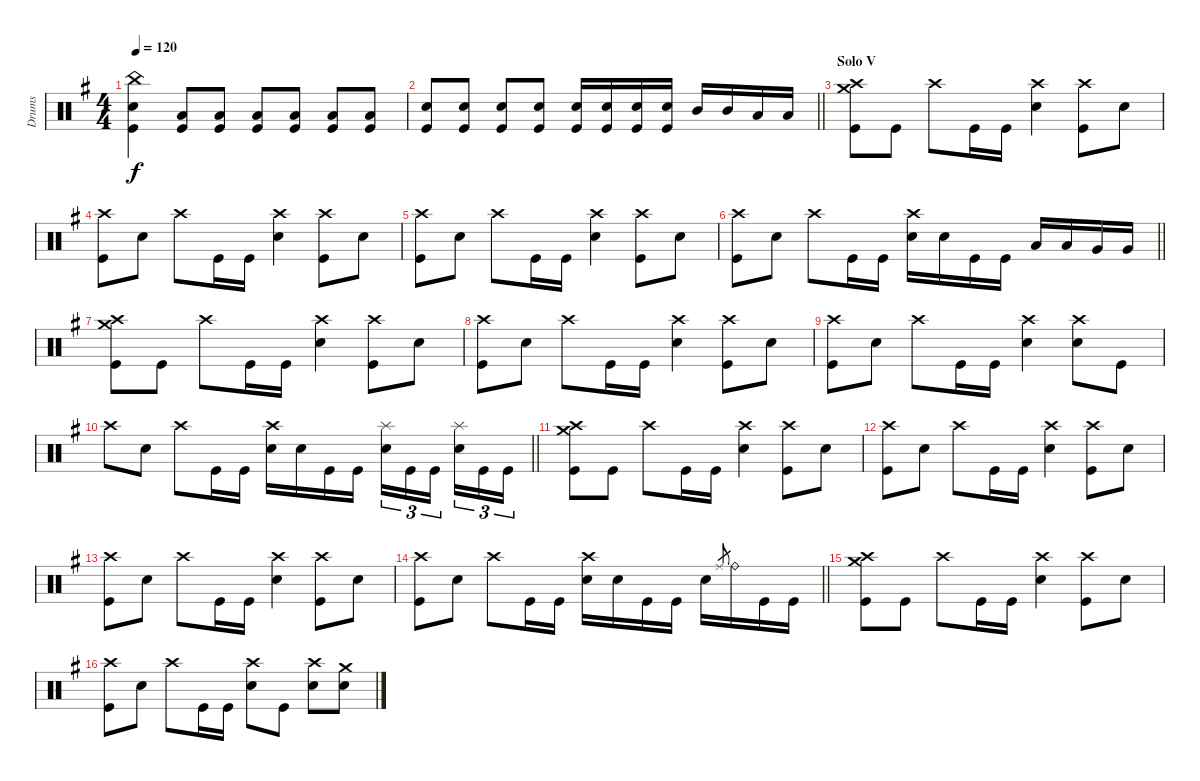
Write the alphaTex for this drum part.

\track ("Drums" "Drums") {instrument percussion}
\staff
\articulation defaults
\ts (4 4)
\tempo 120
\clef neutral
\ks eminor
("China (hit)" "Electric Snare (hit)" "Kick (hit)").4{dy f} ("Low Floor Tom (hit)" "Kick (hit)").8{volume 9} ("Low Floor Tom (hit)" "Kick (hit)").8{volume 15} ("Low Floor Tom (hit)" "Kick (hit)").8 ("Low Floor Tom (hit)" "Kick (hit)").8 ("Low Floor Tom (hit)" "Kick (hit)").8 ("Low Floor Tom (hit)" "Kick (hit)").8 |
\barLineRight lightlight
("Electric Snare (hit)" "Kick (hit)").8 ("Electric Snare (hit)" "Kick (hit)").8 ("Electric Snare (hit)" "Kick (hit)").8 ("Electric Snare (hit)" "Kick (hit)").8 ("Electric Snare (hit)" "Kick (hit)").16 ("Electric Snare (hit)" "Kick (hit)").16 ("Electric Snare (hit)" "Kick (hit)").16 ("Electric Snare (hit)" "Kick (hit)").16 "Mid Tom (hit)".16 "Mid Tom (hit)".16 "Low Tom (hit)".16 "Low Tom (hit)".16 |
\section ("" "Solo V")
("Crash high (hit)" "Crash medium (hit)" "Kick (hit)").8 "Kick (hit)".8 "Crash high (hit)".8 "Kick (hit)".16 "Kick (hit)".16 ("Crash high (hit)" "Electric Snare (hit)").4 ("Crash high (hit)" "Kick (hit)").8 "Electric Snare (hit)".8 |
("Crash high (hit)" "Kick (hit)").8 "Electric Snare (hit)".8 "Crash high (hit)".8 "Kick (hit)".16 "Kick (hit)".16 ("Crash high (hit)" "Electric Snare (hit)").4 ("Crash high (hit)" "Kick (hit)").8 "Electric Snare (hit)".8 |
("Crash high (hit)" "Kick (hit)").8 "Electric Snare (hit)".8 "Crash high (hit)".8 "Kick (hit)".16 "Kick (hit)".16 ("Crash high (hit)" "Electric Snare (hit)").4 ("Crash high (hit)" "Kick (hit)").8 "Electric Snare (hit)".8 |
\barLineRight lightlight
("Crash high (hit)" "Kick (hit)").8 "Electric Snare (hit)".8 "Crash high (hit)".8 "Kick (hit)".16 "Kick (hit)".16 ("Crash high (hit)" "Electric Snare (hit)").16 "Electric Snare (hit)".16 "Kick (hit)".16 "Kick (hit)".16 "Low Tom (hit)".16 "Low Tom (hit)".16 "Very Low Tom (hit)".16 "Very Low Tom (hit)".16 |
("Crash high (hit)" "Crash medium (hit)" "Kick (hit)").8 "Kick (hit)".8 "Crash high (hit)".8 "Kick (hit)".16 "Kick (hit)".16 ("Crash high (hit)" "Electric Snare (hit)").4 ("Crash high (hit)" "Kick (hit)").8 "Electric Snare (hit)".8 |
("Crash high (hit)" "Kick (hit)").8 "Electric Snare (hit)".8 "Crash high (hit)".8 "Kick (hit)".16 "Kick (hit)".16 ("Crash high (hit)" "Electric Snare (hit)").4 ("Crash high (hit)" "Kick (hit)").8 "Electric Snare (hit)".8 |
("Crash high (hit)" "Kick (hit)").8 "Electric Snare (hit)".8 "Crash high (hit)".8 "Kick (hit)".16 "Kick (hit)".16 ("Crash high (hit)" "Electric Snare (hit)").4 ("Crash high (hit)" "Electric Snare (hit)").8 "Kick (hit)".8 |
\barLineRight lightlight "Crash high (hit)".8 "Electric Snare (hit)".8 "Crash high (hit)".8 "Kick (hit)".16 "Kick (hit)".16
("Crash high (hit)" "Electric Snare (hit)").16 "Electric Snare (hit)".16 "Kick (hit)".16 "Kick (hit)".16 ("Splash (hit)" "Electric Snare (hit)").16{tu (3 2)} "Kick (hit)".16{tu (3 2)} "Kick (hit)".16{tu (3 2) beam splitsecondary} ("Splash (hit)" "Electric Snare (hit)").16{tu (3 2)} "Kick (hit)".16{tu (3 2)} "Kick (hit)".16{tu (3 2)} |
("Crash high (hit)" "Crash medium (hit)" "Kick (hit)").8 "Kick (hit)".8 "Crash high (hit)".8 "Kick (hit)".16 "Kick (hit)".16 ("Crash high (hit)" "Electric Snare (hit)").4 ("Crash high (hit)" "Kick (hit)").8 "Electric Snare (hit)".8 |
("Crash high (hit)" "Kick (hit)").8 "Electric Snare (hit)".8 "Crash high (hit)".8 "Kick (hit)".16 "Kick (hit)".16 ("Crash high (hit)" "Electric Snare (hit)").4 ("Crash high (hit)" "Kick (hit)").8 "Electric Snare (hit)".8 |
("Crash high (hit)" "Kick (hit)").8 "Electric Snare (hit)".8 "Crash high (hit)".8 "Kick (hit)".16 "Kick (hit)".16 ("Crash high (hit)" "Electric Snare (hit)").4 ("Crash high (hit)" "Kick (hit)").8 "Electric Snare (hit)".8 |
\barLineRight lightlight
("Crash high (hit)" "Kick (hit)").8 "Electric Snare (hit)".8 "Crash high (hit)".8 "Kick (hit)".16 "Kick (hit)".16 ("Crash high (hit)" "Electric Snare (hit)").16 "Electric Snare (hit)".16 "Kick (hit)".16 "Kick (hit)".16 "Electric Snare (hit)".16 "Ride (middle)".8{gr} "Ride (bell)".16 "Kick (hit)".16 "Kick (hit)".16 |
("Crash high (hit)" "Crash medium (hit)" "Kick (hit)").8 "Kick (hit)".8 "Crash high (hit)".8 "Kick (hit)".16 "Kick (hit)".16 ("Crash high (hit)" "Electric Snare (hit)").4 ("Crash high (hit)" "Kick (hit)").8 "Electric Snare (hit)".8 |
("Crash high (hit)" "Kick (hit)").8 "Electric Snare (hit)".8 "Crash high (hit)".8 "Kick (hit)".16 "Kick (hit)".16 ("Crash high (hit)" "Electric Snare (hit)").8 "Kick (hit)".8 ("Crash high (hit)" "Electric Snare (hit)").8 ("Crash medium (hit)" "Electric Snare (hit)").8
